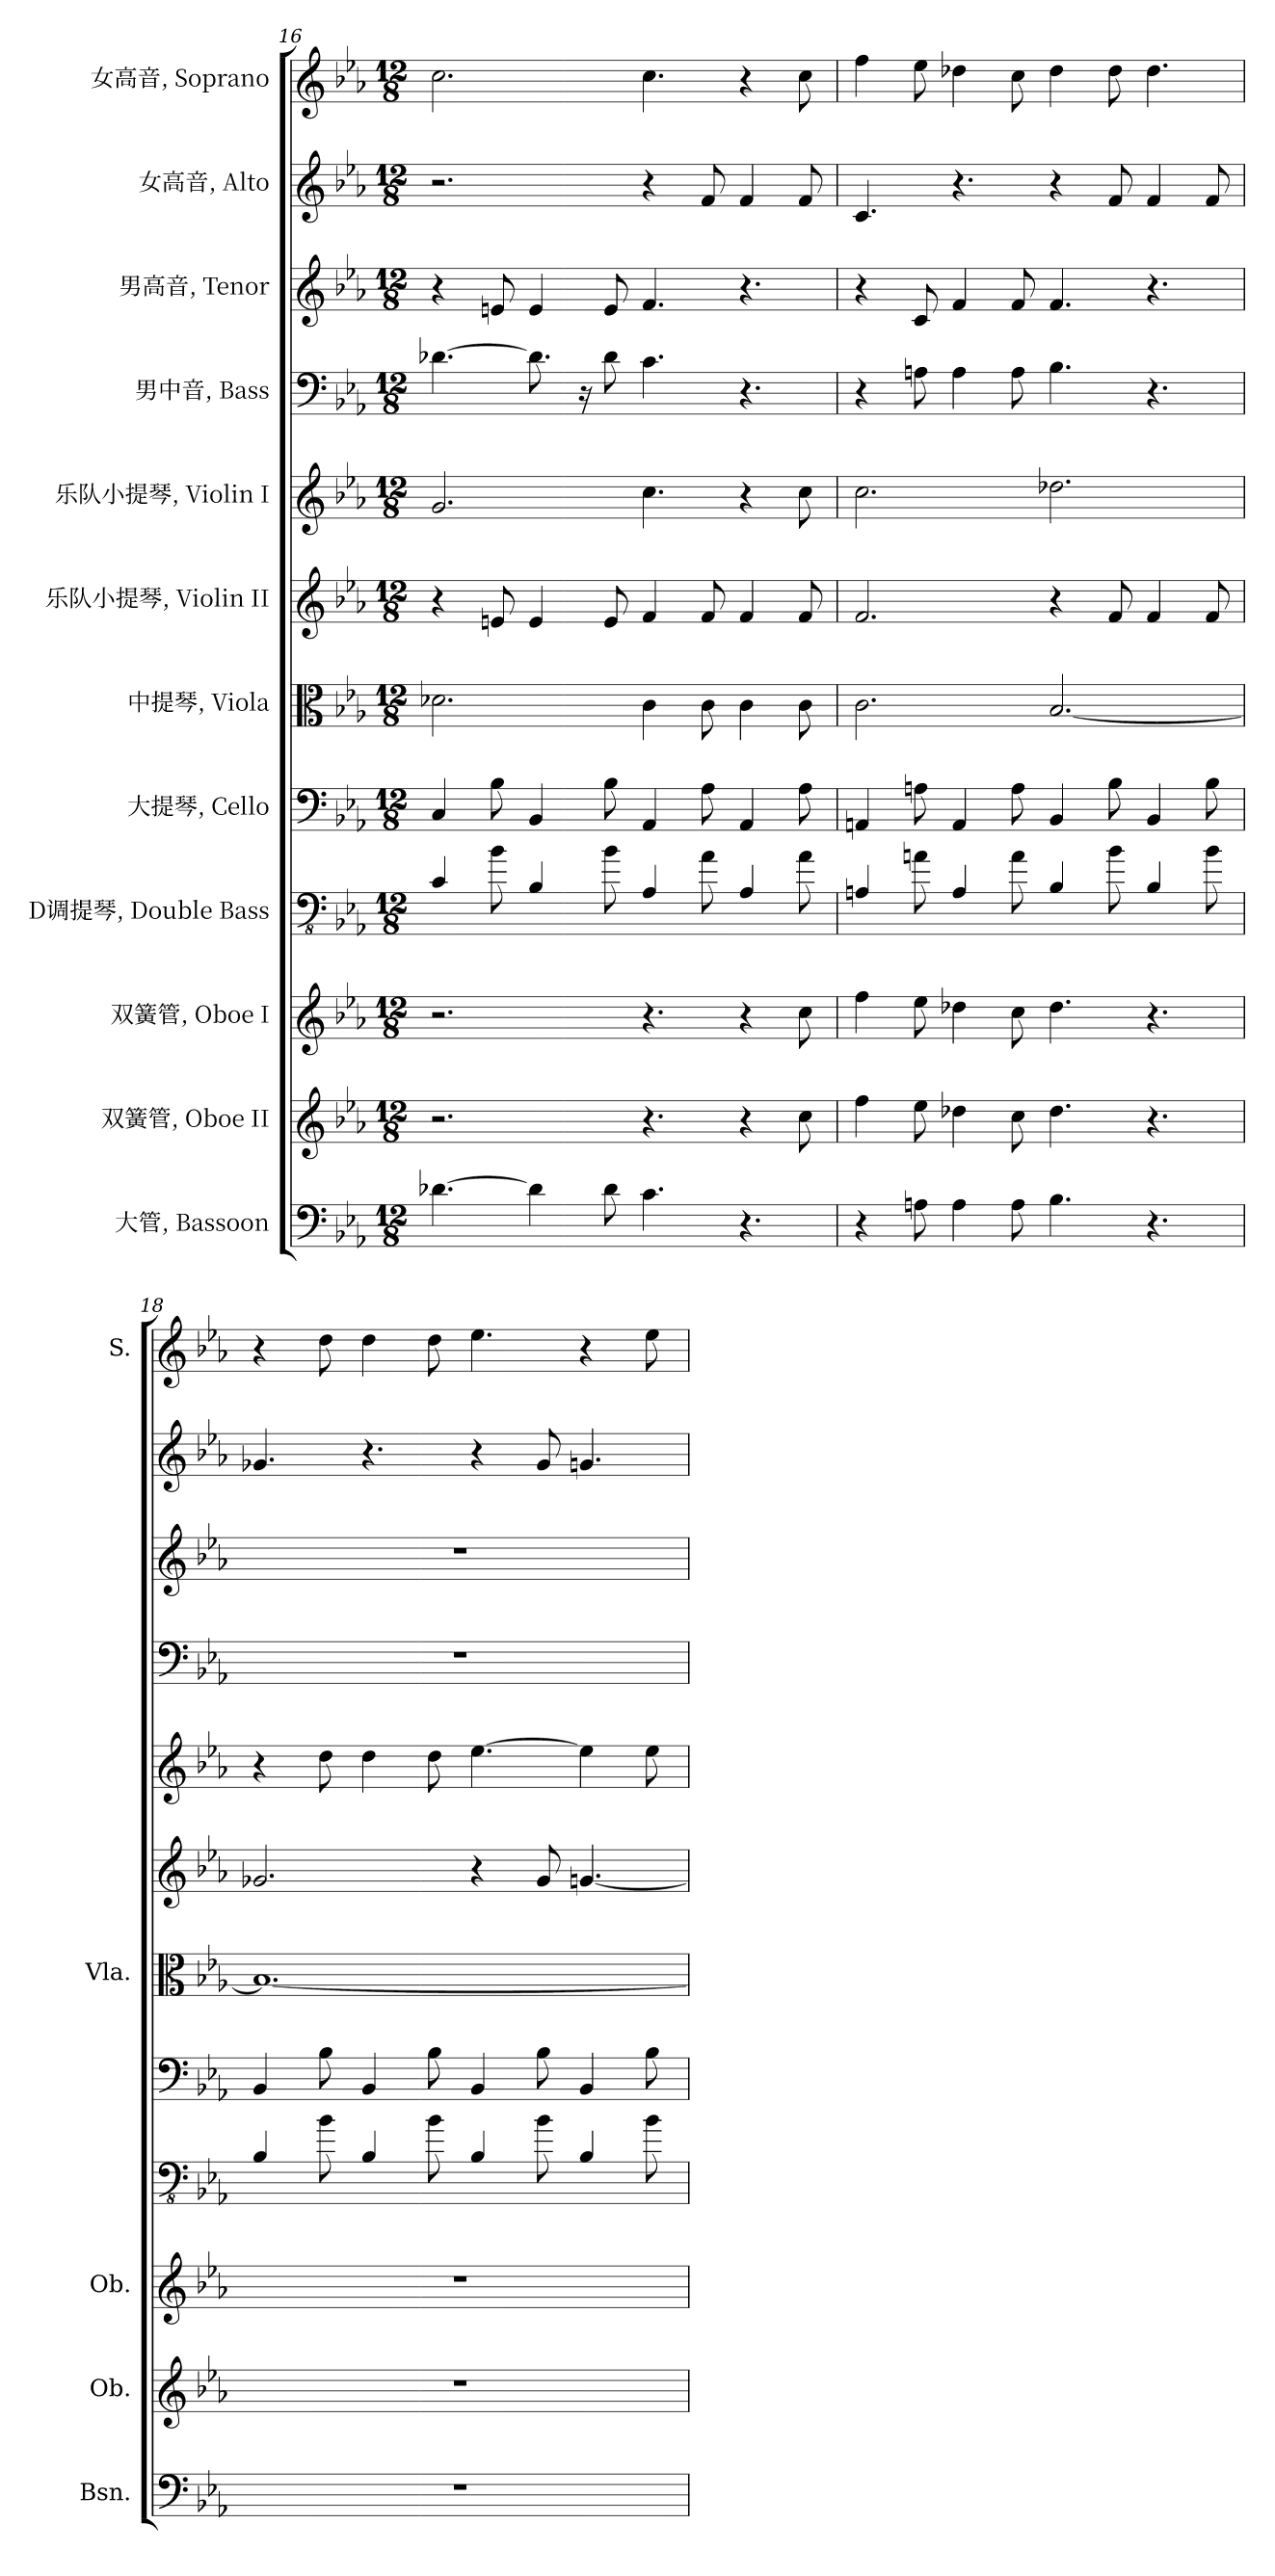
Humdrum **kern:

**kern	**kern	**kern	**kern	**kern	**kern	**kern	**kern	**kern	**kern	**kern	**kern
*part12	*part11	*part10	*part9	*part8	*part7	*part6	*part5	*part4	*part3	*part2	*part1
*staff12	*staff11	*staff10	*staff9	*staff8	*staff7	*staff6	*staff5	*staff4	*staff3	*staff2	*staff1
*I"大管, Bassoon	*I"双簧管, Oboe II	*I"双簧管, Oboe I	*I"D调提琴, Double Bass	*I"大提琴, Cello	*I"中提琴, Viola	*I"乐队小提琴, Violin II	*I"乐队小提琴, Violin I	*I"男中音, Bass	*I"男高音, Tenor	*I"女高音, Alto	*I"女高音, Soprano
*I'Bsn.	*I'Ob.	*I'Ob.	*	*	*I'Vla.	*	*	*	*	*	*I'S.
*clefF4	*clefG2	*clefG2	*clefFv4	*clefF4	*clefC3	*clefG2	*clefG2	*clefF4	*clefG2	*clefG2	*clefG2
*	*	*	*ITrd7c12	*	*	*	*	*	*	*	*
*k[b-e-a-]	*k[b-e-a-]	*k[b-e-a-]	*k[b-e-a-]	*k[b-e-a-]	*k[b-e-a-]	*k[b-e-a-]	*k[b-e-a-]	*k[b-e-a-]	*k[b-e-a-]	*k[b-e-a-]	*k[b-e-a-]
*M12/8	*M12/8	*M12/8	*M12/8	*M12/8	*M12/8	*M12/8	*M12/8	*M12/8	*M12/8	*M12/8	*M12/8
=16	=16	=16	=16	=16	=16	=16	=16	=16	=16	=16	=16
[4.d-X\	2.r	2.r	4CC/	4C/	2.d-X\	4r	2.g/	[4.d-X\	4r	2.r	2.cc\
.	.	.	8BB-\	8B-\	.	8en/	.	.	8en/	.	.
4d-\]	.	.	4BBB-/	4BB-/	.	4e/	.	8.d-\]	4e/	.	.
.	.	.	.	.	.	.	.	16r	.	.	.
8d-\	.	.	8BB-\	8B-\	.	8e/	.	8d-\	8e/	.	.
4.c\	4.r	4.r	4AAA-/	4AA-/	4c\	4f/	4.cc\	4.c\	4.f/	4r	4.cc\
.	.	.	8AA-\	8A-\	8c\	8f/	.	.	.	8f/	.
4.r	4r	4r	4AAA-/	4AA-/	4c\	4f/	4r	4.r	4.r	4f/	4r
.	8cc\	8cc\	8AA-\	8A-\	8c\	8f/	8cc\	.	.	8f/	8cc\
=17	=17	=17	=17	=17	=17	=17	=17	=17	=17	=17	=17
4r	4ff\	4ff\	4AAAn/	4AAn/	2.c\	2.f/	2.cc\	4r	4r	4.c/	4ff\
8An\	8ee-\	8ee-\	8AAn\	8An\	.	.	.	8An\	8c/	.	8ee-\
4A\	4dd-X\	4dd-X\	4AAA/	4AA/	.	.	.	4A\	4f/	4.r	4dd-X\
8A\	8cc\	8cc\	8AA\	8A\	.	.	.	8A\	8f/	.	8cc\
4.B-\	4.dd-\	4.dd-\	4BBB-/	4BB-/	[2.B-/	4r	2.dd-X\	4.B-\	4.f/	4r	4dd-\
.	.	.	8BB-\	8B-\	.	8f/	.	.	.	8f/	8dd-\
4.r	4.r	4.r	4BBB-/	4BB-/	.	4f/	.	4.r	4.r	4f/	4.dd-\
.	.	.	8BB-\	8B-\	.	8f/	.	.	.	8f/	.
!!LO:PB:g=z
=18	=18	=18	=18	=18	=18	=18	=18	=18	=18	=18	=18
1.r	1.r	1.r	4BBB-/	4BB-/	1.B-_	2.g-X/	4r	1.r	1.r	4.g-X/	4r
.	.	.	8BB-\	8B-\	.	.	8dd\	.	.	.	8dd\
.	.	.	4BBB-/	4BB-/	.	.	4dd\	.	.	4.r	4dd\
.	.	.	8BB-\	8B-\	.	.	8dd\	.	.	.	8dd\
.	.	.	4BBB-/	4BB-/	.	4r	[4.ee-\	.	.	4r	4.ee-\
.	.	.	8BB-\	8B-\	.	8g-/	.	.	.	8g-/	.
.	.	.	4BBB-/	4BB-/	.	[4.gn/	4ee-\]	.	.	4.gn/	4r
.	.	.	8BB-\	8B-\	.	.	8ee-\	.	.	.	8ee-\
=	=	=	=	=	=	=	=	=	=	=	=
*-	*-	*-	*-	*-	*-	*-	*-	*-	*-	*-	*-
